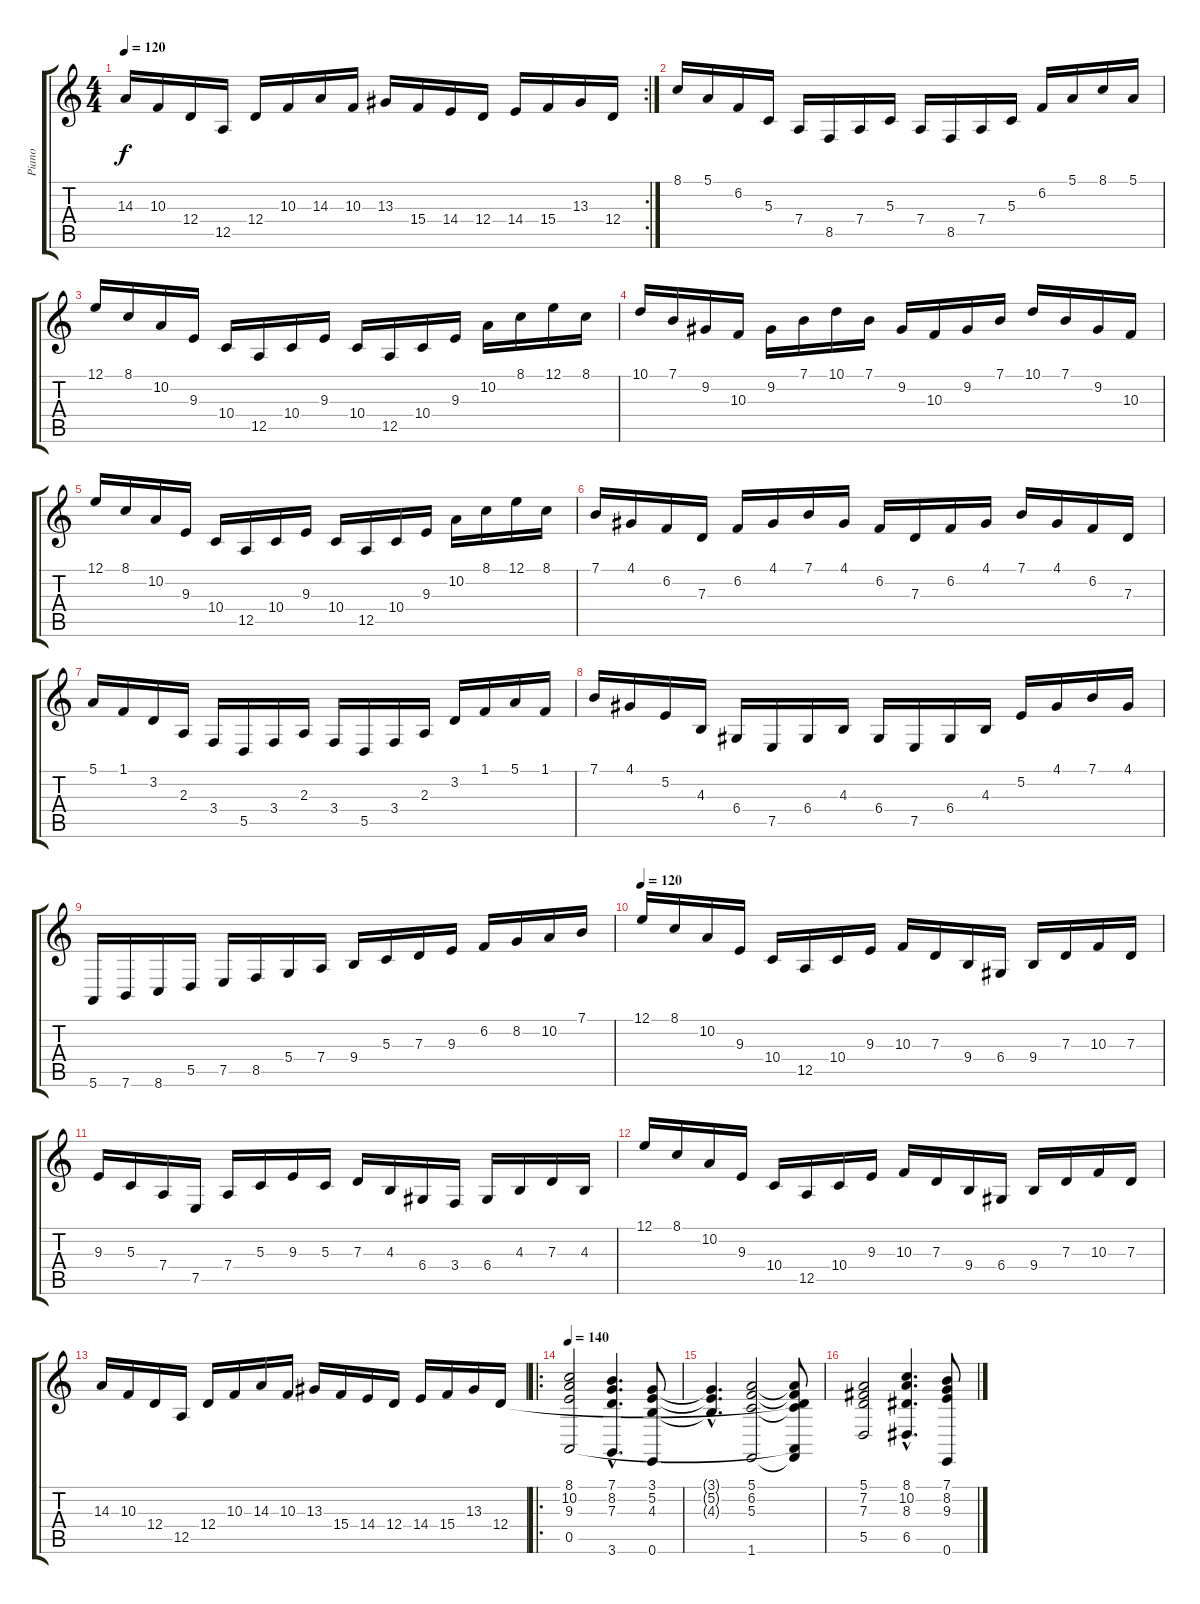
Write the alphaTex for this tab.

\track ("Piano" "Piano") {instrument brightacousticpiano}
\staff {score tabs}
\tuning (E4 B3 G3 D3 A2 E2) {hide}
\rc 2
\ts (4 4)
\tempo 120
\clef g2
\ks c
14.3.16{dy f} 10.3.16 12.4.16 12.5.16 12.4.16 10.3.16 14.3.16 10.3.16 13.3.16 15.4.16 14.4.16 12.4.16 14.4.16 15.4.16 13.3.16 12.4.16 |
8.1.16{instrument churchorgan} 5.1.16 6.2.16 5.3.16 7.4.16 8.5.16 7.4.16 5.3.16 7.4.16 8.5.16 7.4.16 5.3.16 6.2.16 5.1.16 8.1.16 5.1.16 |
12.1.16 8.1.16 10.2.16 9.3.16 10.4.16 12.5.16 10.4.16 9.3.16 10.4.16 12.5.16 10.4.16 9.3.16 10.2.16 8.1.16 12.1.16 8.1.16 |
10.1.16 7.1.16 9.2.16 10.3.16 9.2.16 7.1.16 10.1.16 7.1.16 9.2.16 10.3.16 9.2.16 7.1.16 10.1.16 7.1.16 9.2.16 10.3.16 |
12.1.16 8.1.16 10.2.16 9.3.16 10.4.16 12.5.16 10.4.16 9.3.16 10.4.16 12.5.16 10.4.16 9.3.16 10.2.16 8.1.16 12.1.16 8.1.16 |
7.1.16 4.1.16 6.2.16 7.3.16 6.2.16 4.1.16 7.1.16 4.1.16 6.2.16 7.3.16 6.2.16 4.1.16 7.1.16 4.1.16 6.2.16 7.3.16 |
5.1.16 1.1.16 3.2.16 2.3.16 3.4.16 5.5.16 3.4.16 2.3.16 3.4.16 5.5.16 3.4.16 2.3.16 3.2.16 1.1.16 5.1.16 1.1.16 |
7.1.16 4.1.16 5.2.16 4.3.16 6.4.16 7.5.16 6.4.16 4.3.16 6.4.16 7.5.16 6.4.16 4.3.16 5.2.16 4.1.16 7.1.16 4.1.16 |
5.6.16 7.6.16 8.6.16 5.5.16 7.5.16 8.5.16 5.4.16 7.4.16 9.4.16 5.3.16 7.3.16 9.3.16 6.2.16 8.2.16 10.2.16 7.1.16 |
\tempo 120
12.1.16{instrument churchorgan} 8.1.16 10.2.16 9.3.16 10.4.16 12.5.16 10.4.16 9.3.16 10.3.16 7.3.16 9.4.16 6.4.16 9.4.16 7.3.16 10.3.16 7.3.16 |
9.3.16 5.3.16 7.4.16 7.5.16 7.4.16 5.3.16 9.3.16 5.3.16 7.3.16 4.3.16 6.4.16 3.4.16 6.4.16 4.3.16 7.3.16 4.3.16 |
12.1.16 8.1.16 10.2.16 9.3.16 10.4.16 12.5.16 10.4.16 9.3.16 10.3.16 7.3.16 9.4.16 6.4.16 9.4.16 7.3.16 10.3.16 7.3.16 |
14.3.16 10.3.16 12.4.16 12.5.16 12.4.16 10.3.16 14.3.16 10.3.16 13.3.16 15.4.16 14.4.16 12.4.16 14.4.16 15.4.16 13.3.16 12.4.16 |
\ro
\tempo 140
(8.1 10.2 9.3 0.5).2{instrument brightacousticpiano} (7.1{hac} 8.2{hac} 7.3{hac} 3.6{hac}).4{d} (3.1 5.2 4.3 0.6).8 |
(3.1{hac t} 5.2{hac t} 4.3{hac t}).4{d} (5.1 6.2 5.3 1.6).2 (5.1{t} 6.2{t} 5.3{t} 12.4{t} 0.5{t} 1.6{t}).8 |
(5.1 7.2 7.3 5.5).2 (8.1{hac} 10.2{hac} 8.3{hac} 6.5{hac}).4{d} (7.1 8.2 9.3 0.6).8
